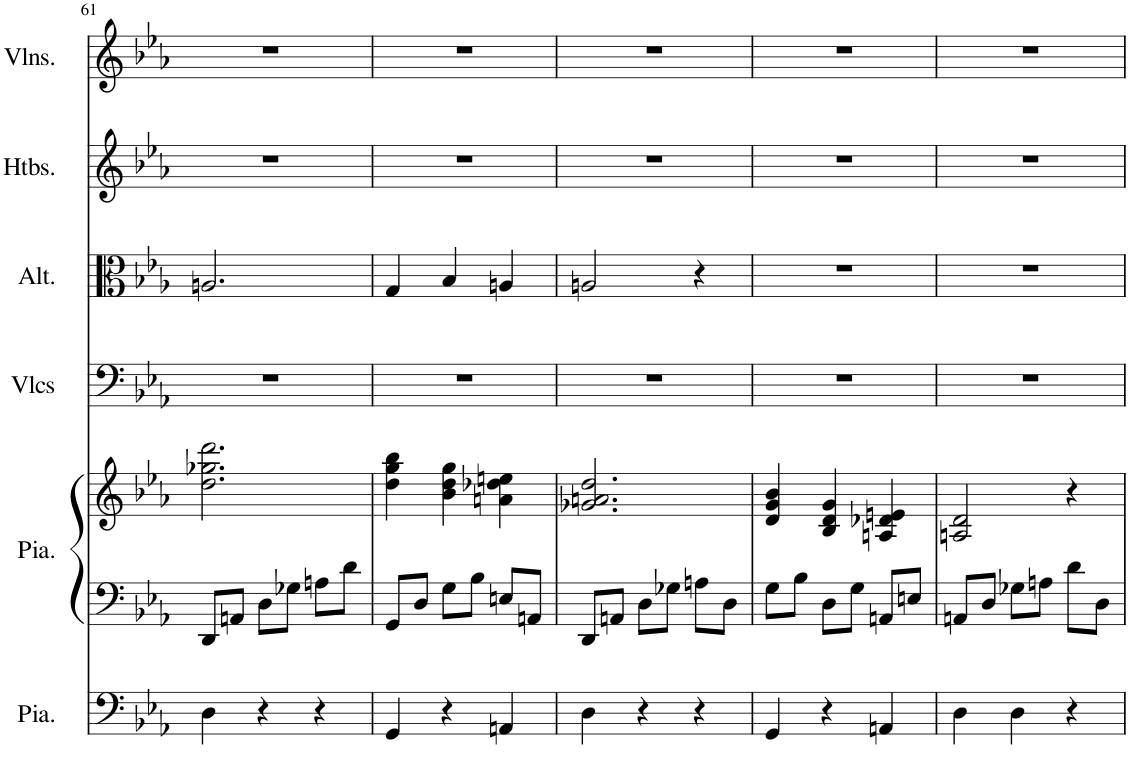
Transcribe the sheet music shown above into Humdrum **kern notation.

**kern	**kern	**kern	**kern	**kern	**kern	**kern
*part6	*part5	*part5	*part4	*part3	*part2	*part1
*staff7	*staff6	*staff5	*staff4	*staff3	*staff2	*staff1
*I"Piano, Pedals	*I"Piano, Organ	*	*I"Violoncelles, Bass	*I"Altos, Tenor	*I"Hautbois, Alto	*I"Violons, Soprano
*I'Pia.	*I'Pia.	*	*I'Vlcs	*I'Alt.	*I'Htbs.	*I'Vlns.
!!LO:PB:g=z
*clefF4	*clefF4	*clefG2	*clefF4	*clefC3	*clefG2	*clefG2
*k[b-e-a-]	*k[b-e-a-]	*k[b-e-a-]	*k[b-e-a-]	*k[b-e-a-]	*k[b-e-a-]	*k[b-e-a-]
*M3/4	*M3/4	*M3/4	*M3/4	*M3/4	*M3/4	*M3/4
=61	=61	=61	=61	=61	=61	=61
4D\	8DD/L	2.dd\ 2.gg-X\ 2.ddd\	2.r	2.An/	2.r	2.r
.	8AAn/J	.	.	.	.	.
4r	8D\L	.	.	.	.	.
.	8G-X\J	.	.	.	.	.
4r	8An\L	.	.	.	.	.
.	8d\J	.	.	.	.	.
=62	=62	=62	=62	=62	=62	=62
4GG/	8GG/L	4dd\ 4gg\ 4bb-\	2.r	4G/	2.r	2.r
.	8D/J	.	.	.	.	.
4r	8G\L	4b-\ 4dd\ 4gg\	.	4B-/	.	.
.	8B-\J	.	.	.	.	.
4AAn/	8En/L	4an\ 4dd-X\ 4een\	.	4An/	.	.
.	8AAn/J	.	.	.	.	.
=63	=63	=63	=63	=63	=63	=63
4D\	8DD/L	2.g-X/ 2.an/ 2.dd/	2.r	2An/	2.r	2.r
.	8AAn/J	.	.	.	.	.
4r	8D\L	.	.	.	.	.
.	8G-X\J	.	.	.	.	.
4r	8An\L	.	.	4r	.	.
.	8D\J	.	.	.	.	.
=64	=64	=64	=64	=64	=64	=64
4GG/	8G\L	4d/ 4g/ 4b-/	2.r	2.r	2.r	2.r
.	8B-\J	.	.	.	.	.
4r	8D\L	4B-/ 4d/ 4g/	.	.	.	.
.	8G\J	.	.	.	.	.
4AAn/	8AAn/L	4An/ 4d-X/ 4en/	.	.	.	.
.	8En/J	.	.	.	.	.
=65	=65	=65	=65	=65	=65	=65
4D\	8AAn/L	2An/ 2d/	2.r	2.r	2.r	2.r
.	8D/J	.	.	.	.	.
4D\	8G-X\L	.	.	.	.	.
.	8An\J	.	.	.	.	.
4r	8d\L	4r	.	.	.	.
.	8D\J	.	.	.	.	.
=	=	=	=	=	=	=
*-	*-	*-	*-	*-	*-	*-
